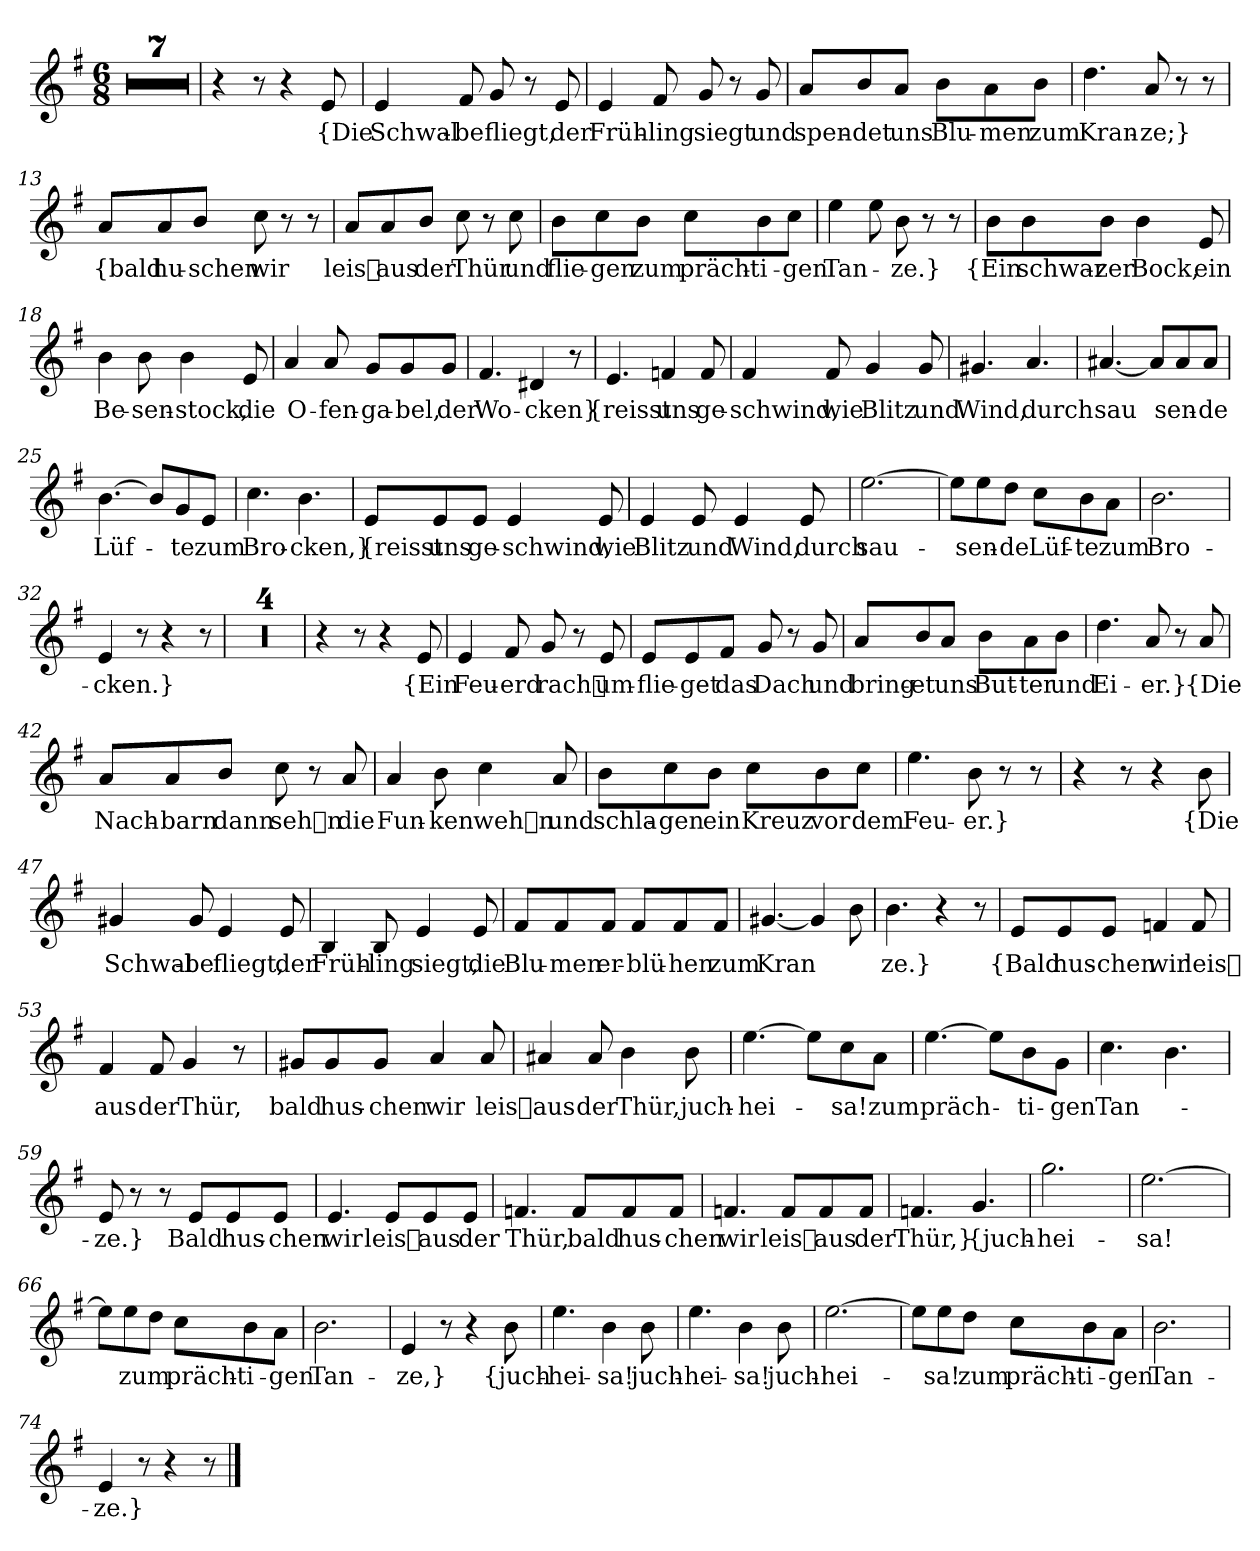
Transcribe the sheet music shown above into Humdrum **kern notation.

**kern	**text
*part1	*part1
*staff1	*staff1
*clefG2	*
*k[f#]	*
*M6/8	*
=1	=1
2.r	.
=2	=2
2.r	.
=3	=3
2.r	.
=4	=4
2.r	.
=5	=5
2.r	.
=6	=6
2.r	.
=7	=7
2.r	.
=8	=8
4r	.
8r	.
4r	.
8e	{Die
=9	=9
4e	Schwal-
8f#	-be
8g	fliegt,
8r	.
8e	der
=10	=10
4e	Früh-
8f#	-ling
8g	siegt
8r	.
8g	und
=11	=11
8a/L	spen-
8b/	-det
8a/J	uns
8b\L	Blu-
8a\	-men
8b\J	zum
=12	=12
4.dd	Kran-
8a	-ze;}
8r	.
8r	.
=13	=13
8a/L	{bald
8a/	hu-
8b/J	-schen
8cc	wir
8r	.
8r	.
=14	=14
8a/L	leis
8a/	aus
8b/J	der
8cc	Thür
8r	.
8cc	und
=15	=15
8b\L	flie-
8cc\	-gen
8b\J	zum
8cc\L	prächt-
8b\	-i-
8cc\J	-gen
=16	=16
4ee	Tan-
8ee	.
8b	-ze.}
8r	.
8r	.
=17	=17
8b\L	{Ein
8b\	schwar-
8b\J	-zer
4b	Bock,
8e	ein
=18	=18
4b	Be-
8b	-sen-
4b	-stock,
8e	die
=19	=19
4a	O-
8a	-fen-
8g/L	-ga-
8g/	-bel,
8g/J	der
=20	=20
4.f#	Wo-
4d#X	-cken}
8r	.
=21	=21
4.e	{reisst
4fn	uns
8f	ge-
=22	=22
4f#	-schwind,
8f#	wie
4g	Blitz
8g	und
=23	=23
4.g#X	Wind,
4.a	durch
=24	=24
[4.a#X	sau-
8a#/L]	--
8a#/	-sen-
8a#/J	-de
=25	=25
[4.b	Lüf-
8b/L]	.
8g/	-te
8e/J	zum
=26	=26
4.cc	Bro-
4.b	-cken,}
=27	=27
8e/L	{reisst
8e/	uns
8e/J	ge-
4e	-schwind,
8e	wie
=28	=28
4e	Blitz
8e	und
4e	Wind,
8e	durch
=29	=29
[2.ee	sau-
=30	=30
8ee\L]	.
8ee\	-sen-
8dd\J	-de
8cc\L	Lüf-
8b\	-te
8a\J	zum
=31	=31
2.b	Bro-
=32	=32
4e	-cken.}
8r	.
4r	.
8r	.
=33	=33
2.r	.
=34	=34
2.r	.
=35	=35
2.r	.
=36	=36
2.r	.
=37	=37
4r	.
8r	.
4r	.
8e	{Ein
=38	=38
4e	Feu-
8f#	-erd
8g	rach
8r	.
8e	um-
=39	=39
8e/L	-flie-
8e/	-get
8f#/J	das
8g	Dach
8r	.
8g	und
=40	=40
8a/L	bring-
8b/	-et
8a/J	uns
8b\L	But-
8a\	-ter
8b\J	und
=41	=41
4.dd	Ei-
8a	-er.}
8r	.
8a	{Die
=42	=42
8a/L	Nach-
8a/	-barn
8b/J	dann
8cc	sehn
8r	.
8a	die
=43	=43
4a	Fun-
8b	-ken
4cc	wehn
8a	und
=44	=44
8b\L	schla-
8cc\	-gen
8b\J	ein
8cc\L	Kreuz
8b\	vor
8cc\J	dem
=45	=45
4.ee	Feu-
8b	-er.}
8r	.
8r	.
=46	=46
4r	.
8r	.
4r	.
8b	{Die
=47	=47
4g#X	Schwal-
8g#	-be
4e	fliegt,
8e	der
=48	=48
4B	Früh-
8B	-ling
4e	siegt,
8e	die
=49	=49
8f#/L	Blu-
8f#/	-men
8f#/J	er-
8f#/L	-blü-
8f#/	-hen
8f#/J	zum
=50	=50
[4.g#X	Kran
4g#]	.
8b	.
=51	=51
4.b	-ze.}
4r	.
8r	.
=52	=52
8e/L	{Bald
8e/	hus-
8e/J	-chen
4fn	wir
8f	leis
=53	=53
4f#	aus
8f#	der
4g	Thür,
8r	.
=54	=54
8g#X/L	bald
8g#/	hus-
8g#/J	-chen
4a	wir
8a	leis
=55	=55
4a#X	aus
8a#	der
4b	Thür,
8b	juch-
=56	=56
[4.ee	-hei-
8ee\L]	.
8cc\	-sa!
8a\J	zum
=57	=57
[4.ee	präch-
8ee\L]	.
8b\	-ti-
8g\J	-gen
=58	=58
4.cc	Tan-
4.b	.
=59	=59
8e	-ze.}
8r	.
8r	.
8e/L	Bald
8e/	hus-
8e/J	-chen
=60	=60
4.e	wir
8e/L	leis
8e/	aus
8e/J	der
=61	=61
4.fn	Thür,
8f/L	bald
8f/	hus-
8f/J	-chen
=62	=62
4.fn	wir
8f/L	leis
8f/	aus
8f/J	der
=63	=63
4.fn	Thür,}
4.g	{juch-
=64	=64
2.gg	-hei-
=65	=65
[2.ee	-sa!
=66	=66
8ee\L]	.
8ee\	zum
8dd\J	.
8cc\L	prächt-
8b\	-i-
8a\J	-gen
=67	=67
2.b	Tan-
=68	=68
4e	-ze,}
8r	.
4r	.
8b	{juch-
=69	=69
4.ee	-hei-
4b	-sa!
8b	juch-
=70	=70
4.ee	-hei-
4b	-sa!
8b	juch-
=71	=71
[2.ee	-hei-
=72	=72
8ee\L]	.
8ee\	-sa!
8dd\J	zum
8cc\L	prächt-
8b\	-i-
8a\J	-gen
=73	=73
2.b	Tan-
=74	=74
4e	-ze.}
8r	.
4r	.
8r	.
==	==
*-	*-
